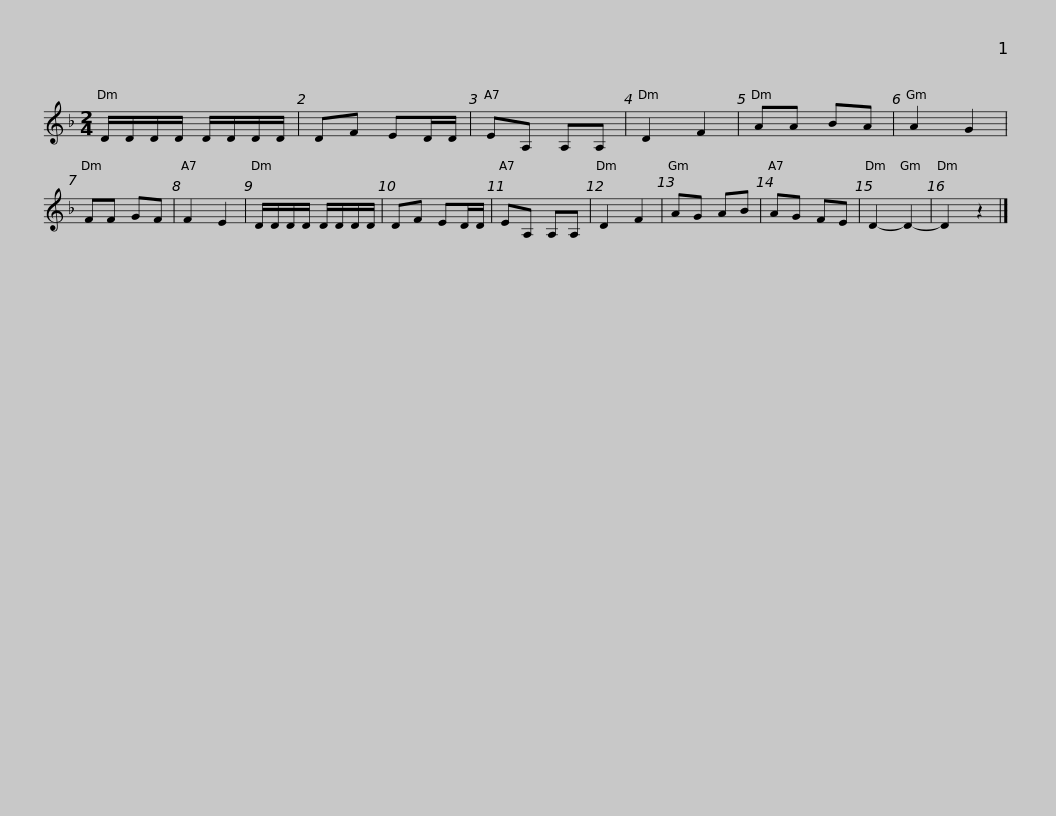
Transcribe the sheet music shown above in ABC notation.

X:1
L:1/8
M:2/4
I:linebreak $
K:Dmin
V:1 treble
V:1
 D/D/D/D/ D/D/D/D/ | DF ED/D/ | EA, A,A, | D2 F2 | AA BA | %5
 A2 G2 | FF GF | F2 E2 | D/D/D/D/ D/D/D/D/ |$ DF ED/D/ | %10
 EA, A,A, | D2 F2 | AG AB | AG FE | D2- D2- | %15
 D2 z2 |] %16
